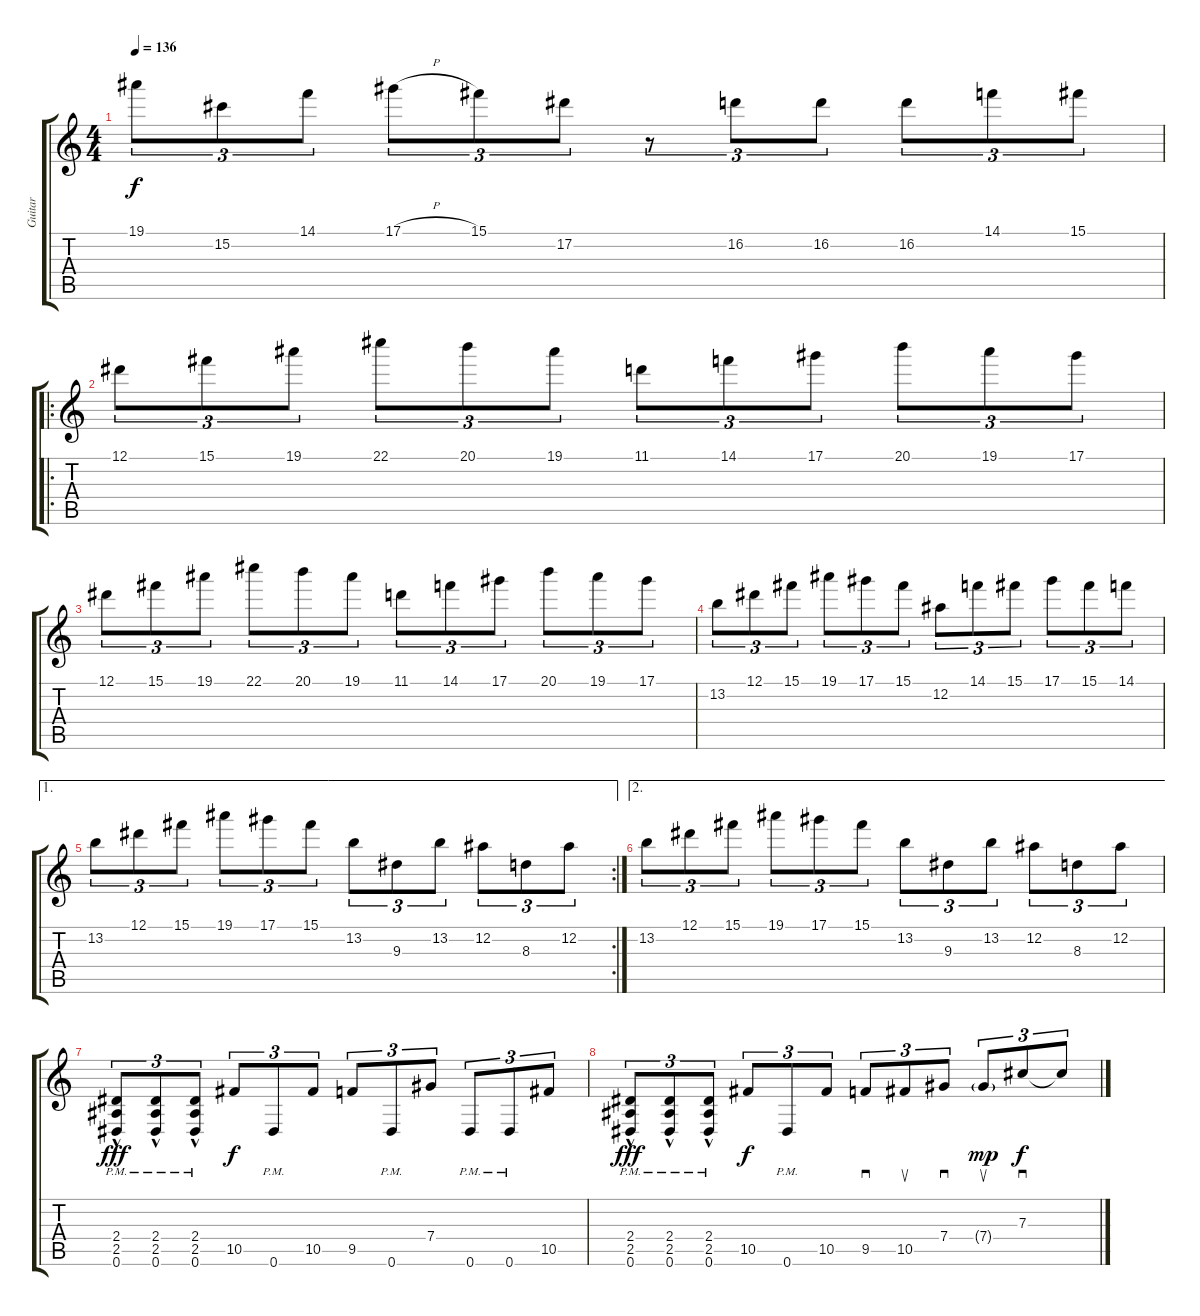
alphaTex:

\track ("Guitar" "Guitar") {instrument distortionguitar}
\staff {score tabs}
\tuning (Eb4 Bb3 Gb3 Db3 Ab2 Eb2) {hide}
\ts (4 4)
\tempo 136
\clef g2
\ks c
19.1.8{tu (3 2) dy f} 15.2.8{tu (3 2)} 14.1.8{tu (3 2)} 17.1{h}.8{tu (3 2)} 15.1.8{tu (3 2)} 17.2.8{tu (3 2)} r.8{tu (3 2)} 16.2.8{tu (3 2)} 16.2.8{tu (3 2)} 16.2.8{tu (3 2)} 14.1.8{tu (3 2)} 15.1.8{tu (3 2)} |
\ro
12.1.8{tu (3 2)} 15.1.8{tu (3 2)} 19.1.8{tu (3 2)} 22.1.8{tu (3 2)} 20.1.8{tu (3 2)} 19.1.8{tu (3 2)} 11.1.8{tu (3 2)} 14.1.8{tu (3 2)} 17.1.8{tu (3 2)} 20.1.8{tu (3 2)} 19.1.8{tu (3 2)} 17.1.8{tu (3 2)} |
12.1.8{tu (3 2)} 15.1.8{tu (3 2)} 19.1.8{tu (3 2)} 22.1.8{tu (3 2)} 20.1.8{tu (3 2)} 19.1.8{tu (3 2)} 11.1.8{tu (3 2)} 14.1.8{tu (3 2)} 17.1.8{tu (3 2)} 20.1.8{tu (3 2)} 19.1.8{tu (3 2)} 17.1.8{tu (3 2)} |
13.2.8{tu (3 2)} 12.1.8{tu (3 2)} 15.1.8{tu (3 2)} 19.1.8{tu (3 2)} 17.1.8{tu (3 2)} 15.1.8{tu (3 2)} 12.2.8{tu (3 2)} 14.1.8{tu (3 2)} 15.1.8{tu (3 2)} 17.1.8{tu (3 2)} 15.1.8{tu (3 2)} 14.1.8{tu (3 2)} |
\ae 1
\rc 2
13.2.8{tu (3 2)} 12.1.8{tu (3 2)} 15.1.8{tu (3 2)} 19.1.8{tu (3 2)} 17.1.8{tu (3 2)} 15.1.8{tu (3 2)} 13.2.8{tu (3 2)} 9.3.8{tu (3 2)} 13.2.8{tu (3 2)} 12.2.8{tu (3 2)} 8.3.8{tu (3 2)} 12.2.8{tu (3 2)} |
\ae 2
13.2.8{tu (3 2)} 12.1.8{tu (3 2)} 15.1.8{tu (3 2)} 19.1.8{tu (3 2)} 17.1.8{tu (3 2)} 15.1.8{tu (3 2)} 13.2.8{tu (3 2)} 9.3.8{tu (3 2)} 13.2.8{tu (3 2)} 12.2.8{tu (3 2)} 8.3.8{tu (3 2)} 12.2.8{tu (3 2)} |
(2.4{pm} 2.5{pm} 0.6{hac pm}).8{tu (3 2) dy fff} (2.4{pm} 2.5{pm} 0.6{hac pm}).8{tu (3 2)} (2.4{pm} 2.5{pm} 0.6{hac pm}).8{tu (3 2)} 10.5.8{tu (3 2) dy f} 0.6{pm}.8{tu (3 2)} 10.5.8{tu (3 2)} 9.5.8{tu (3 2)} 0.6{pm}.8{tu (3 2)} 7.4.8{tu (3 2)} 0.6{pm}.8{tu (3 2)} 0.6{pm}.8{tu (3 2)} 10.5.8{tu (3 2)} |
(2.4{pm} 2.5{pm} 0.6{hac pm}).8{tu (3 2) dy fff} (2.4{pm} 2.5{pm} 0.6{hac pm}).8{tu (3 2)} (2.4{pm} 2.5{pm} 0.6{hac pm}).8{tu (3 2)} 10.5.8{tu (3 2) dy f} 0.6{pm}.8{tu (3 2)} 10.5.8{tu (3 2)} 9.5.8{sd tu (3 2)} 10.5.8{su tu (3 2)} 7.4.8{sd tu (3 2)} 7.4{g}.8{su tu (3 2) dy mp} 7.3.8{sd tu (3 2) dy f} 7.3{t}.8{tu (3 2)}
